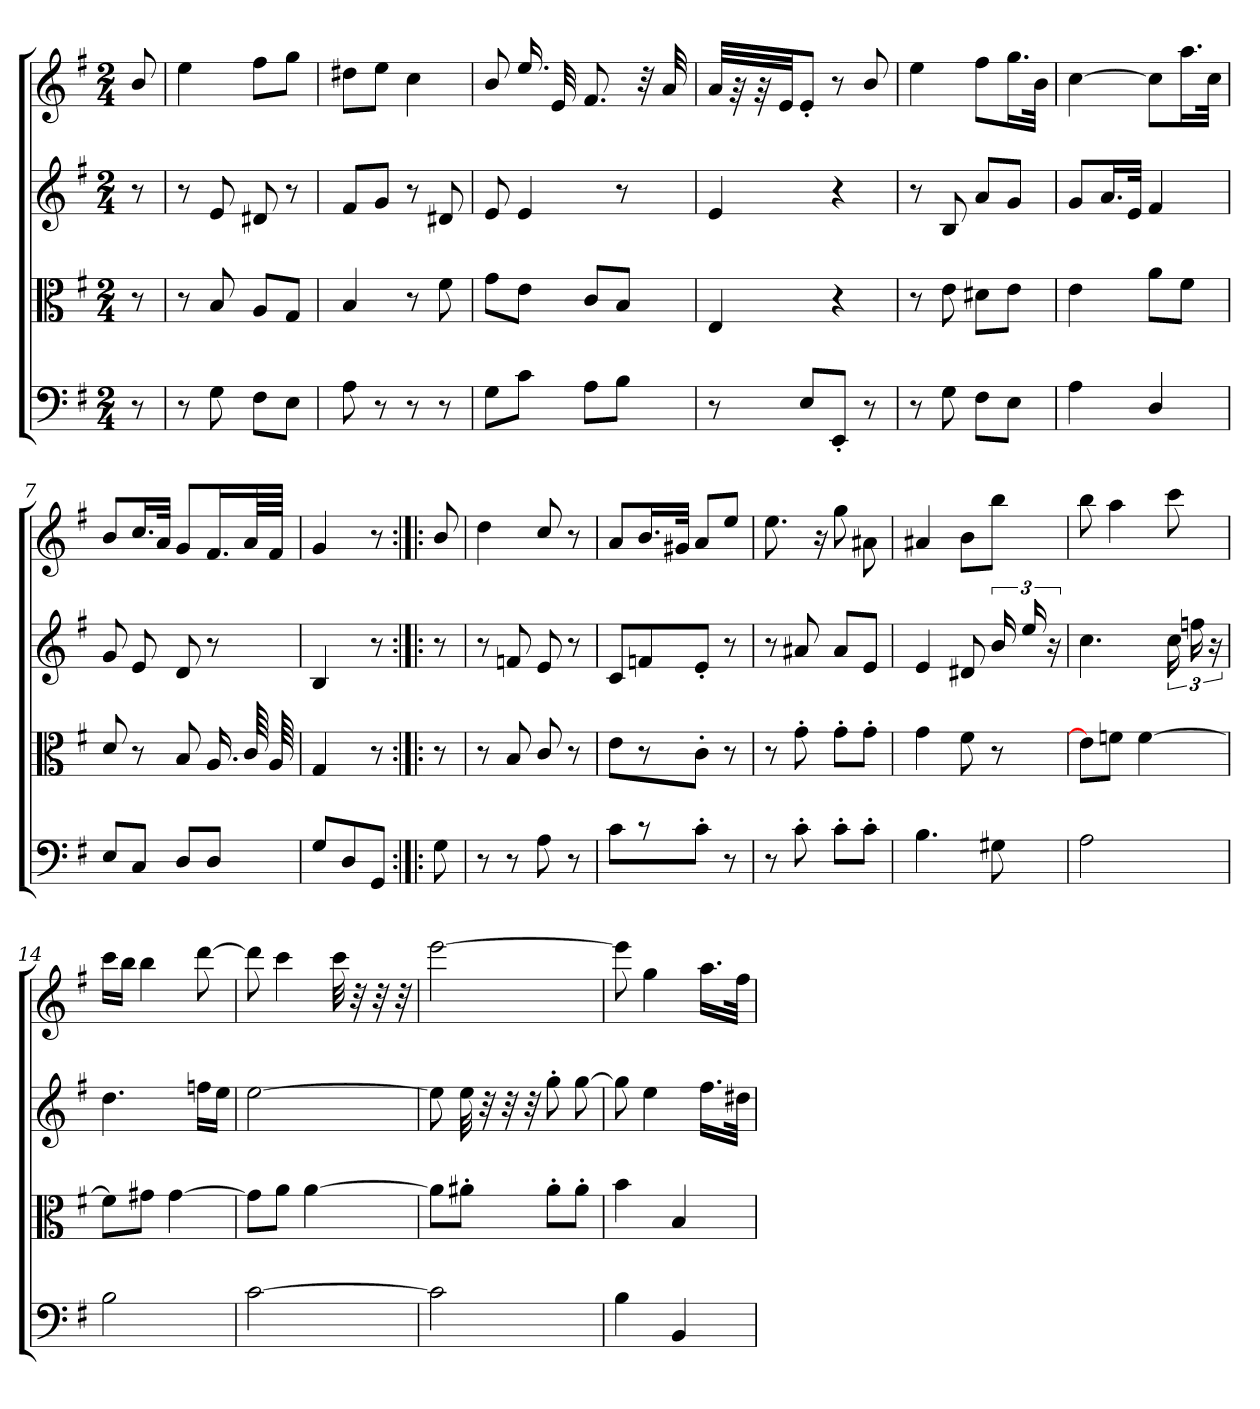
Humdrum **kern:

**kern	**kern	**kern	**kern
*part4	*part3	*part2	*part1
*staff4	*staff3	*staff2	*staff1
*clefF4	*clefC3	*clefG2	*clefG2
*k[f#]	*k[f#]	*k[f#]	*k[f#]
*e:	*e:	*e:	*e:
*M2/4	*M2/4	*M2/4	*M2/4
=	=	=	=
8r	8r	8r	8b/
=1	=1	=1	=1
8r	8r	8r	4ee\
8G\	8B/	8e/	.
8F#\L	8A/L	8d#X/	8ff#\L
8E\J	8G/J	8r	8gg\J
=2	=2	=2	=2
8A\	4B/	8f#/L	8dd#X\L
8r	.	8g/J	8ee\J
8r	8r	8r	4cc\
8r	8f#\	8d#X/	.
=3	=3	=3	=3
8G\L	8g\L	8e/	8b/
8c\J	8e\J	4e/	16.ee/
.	.	.	32e/
8A\L	8c/L	.	8.f#/
8B\J	8B/J	8r	.
.	.	.	32r
.	.	.	32a/
=4	=4	=4	=4
8r	4E/	4e/	32a/LLL
.	.	.	32r
.	.	.	32r
.	.	.	32e/JJ
8E/L	.	.	8e'/J
8EE'/J	4r	4r	8r
8r	.	.	8b/
=5	=5	=5	=5
8r	8r	8r	4ee\
8G\	8e\	8B/	.
8F#\L	8d#X\L	8a/L	8ff#\L
8E\J	8e\J	8g/J	16.gg\L
.	.	.	32b\JJk
=6	=6	=6	=6
4A\	4e\	8g/L	[4cc\
.	.	16.a/L	.
.	.	32e/JJk	.
4D/	8a\L	4f#/	8cc\L]
.	8f#\J	.	16.aa\L
.	.	.	32cc\JJk
=7	=7	=7	=7
8E/L	8d/	8g/	8b/L
8C/J	8r	8e/	16.cc/L
.	.	.	32a/JJk
8D/L	8B/	8d/	8g/L
8D/J	16.A/	8r	16.f#/L
.	64c/	.	64a/LL
.	64A/	.	64f#/JJJJ
=8	=8	=8	=8
8G/L	4G/	4B/	4g/
8D/	.	.	.
8GG/J	8r	8r	8r
=:|!|:	=:|!|:	=:|!|:	=:|!|:
8G\	8r	8r	8b/
=9	=9	=9	=9
8r	8r	8r	4dd\
8r	8B/	8fn/	.
8A\	8c/	8e/	8cc/
8r	8r	8r	8r
=10	=10	=10	=10
8c\L	8e\L	8c/L	8a/L
8r	8r	8fn/	16.b/L
.	.	.	32g#X/JJk
8c'\J	8c'\J	8e'/J	8a/L
8r	8r	8r	8ee/J
=11	=11	=11	=11
8r	8r	8r	8.ee\
8c'\	8g'\	8a#X/	.
.	.	.	16r
8c'\L	8g'\L	8a#/L	8gg\
8c'\J	8g'\J	8e/J	8a#X\
=12	=12	=12	=12
4.B\	4g\	4e/	4a#X/
.	8f#\	8d#X/	8b\L
8G#X\	8r	24b/	8bb\J
.	.	24ee/	.
.	.	24r	.
=13	=13	=13	=13
2A\	8e\L]	4.cc\	8bb\
.	8fn\J	.	4aa\
.	[4f\	.	.
.	.	24cc\	8ccc\
.	.	24ffn\	.
.	.	24r	.
=14	=14	=14	=14
2B\	8f\L]	4.dd\	16ccc\LL
.	.	.	16bb\JJ
.	8g#X\J	.	4bb\
.	[4g#\	.	.
.	.	16ffn\LL	[8ddd\
.	.	16ee\JJ	.
=15	=15	=15	=15
[2c\	8g#\L]	[2ee\	8ddd\]
.	8a\J	.	4ccc\
.	[4a\	.	.
.	.	.	32ccc\
.	.	.	32r
.	.	.	32r
.	.	.	32r
=16	=16	=16	=16
2c\]	8a\L]	8ee\]	[2eee\
.	8a#X'\J	32ee\	.
.	.	32r	.
.	.	32r	.
.	.	32r	.
.	8a#'\L	8gg'\	.
.	8a#'\J	[8gg\	.
=17	=17	=17	=17
4B\	4b\	8gg\]	8eee\]
.	.	4ee\	4gg\
4BB/	4B/	.	.
.	.	16.ff#\LL	16.aa\LL
.	.	32dd#X\JJk	32ff#\JJk
=	=	=	=
*-	*-	*-	*-
